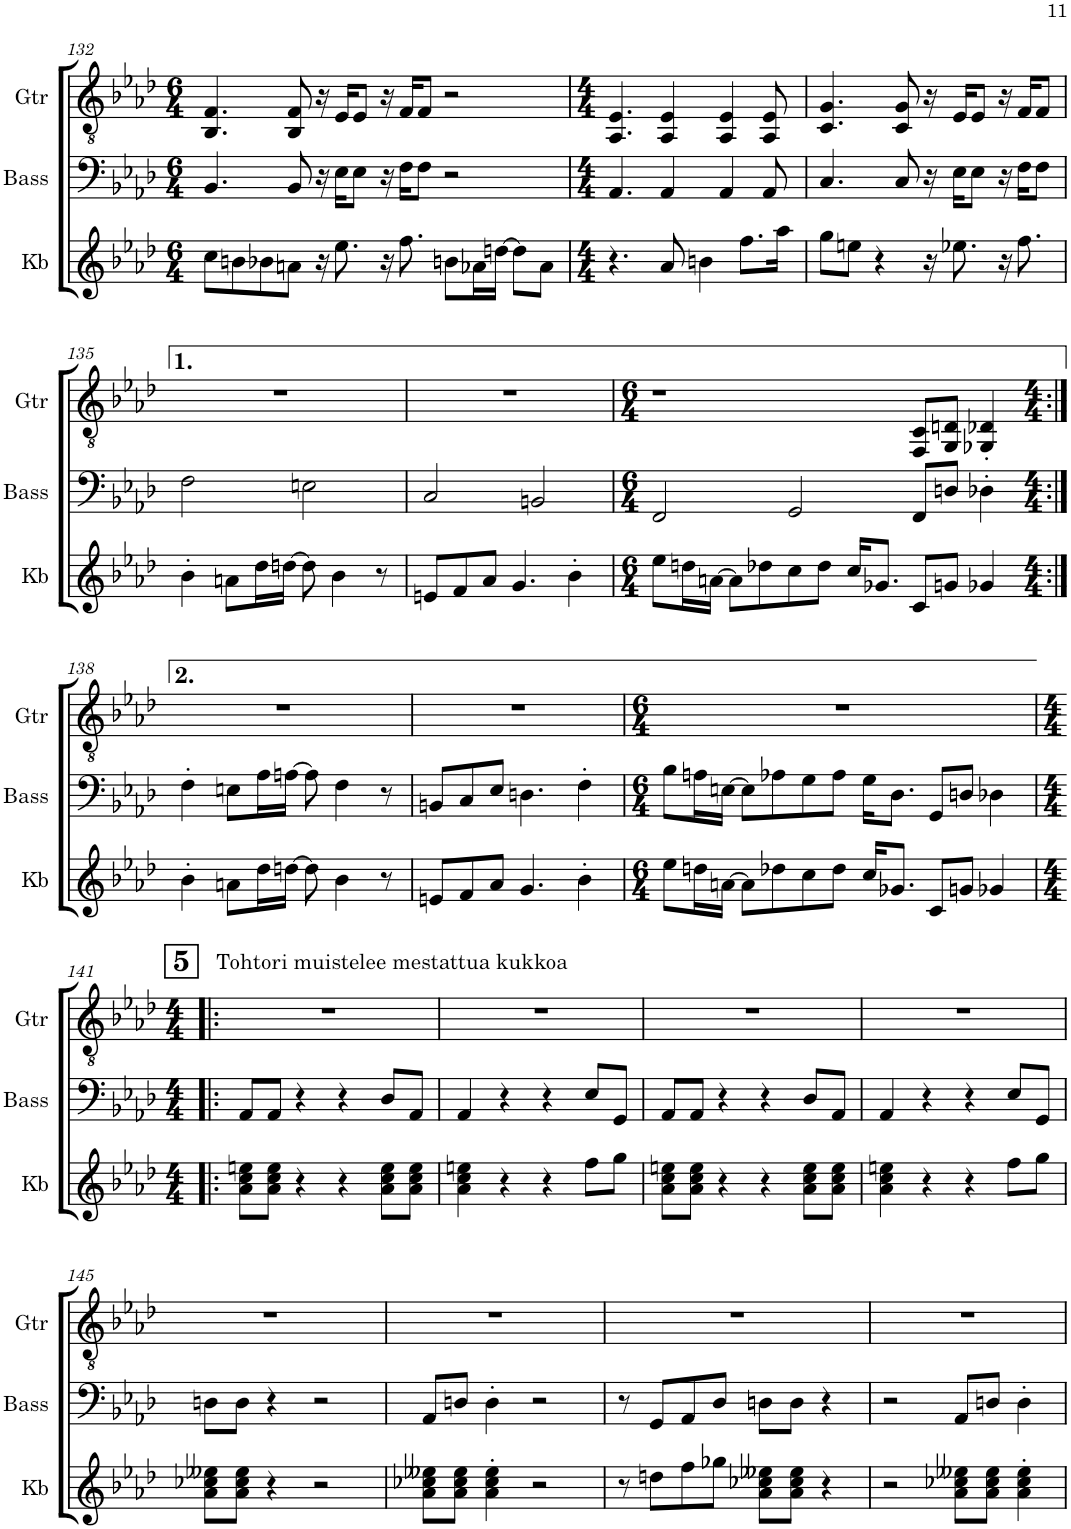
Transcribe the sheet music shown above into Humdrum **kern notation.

**kern	**kern	**kern
*part3	*part2	*part1
*staff3	*staff2	*staff1
*I"Keys	*I"Bass	*I"Guitar
*	*I'Bass	*I'Gtr
!!LO:PB:g=z
*clefG2	*clefF4	*clefGv2
*	*Trd7c12	*
*k[b-e-a-d-]	*k[b-e-a-d-]	*k[b-e-a-d-]
*M6/4	*M6/4	*M6/4
=132	=132	=132
8cc\L	4.BB-/	4.BB-/ 4.F/
8bn\	.	.
8b-X\	.	.
8an\J	8BB-/	8BB-/ 8F/
16r	16r	16r
8.ee-\	16E-\KL	16E-/KL
.	8E-\J	8E-/J
16r	16r	16r
8.ff\	16F\KL	16F/KL
.	8F\J	8F/J
8bn\L	2r	2r
16a-X\L	.	.
[16ddn\JJ	.	.
8dd\L]	.	.
8a-\J	.	.
=133	=133	=133
*M4/4	*M4/4	*M4/4
4.r	4.AA-/	4.AA-/ 4.E-/
8a-/	4AA-/	4AA-/ 4E-/
4bn\	.	.
.	4AA-/	4AA-/ 4E-/
8.ff\L	.	.
.	8AA-/	8AA-/ 8E-/
16aa-\Jk	.	.
=134	=134	=134
8gg\L	4.C/	4.C/ 4.G/
8een\J	.	.
4r	.	.
.	8C/	8C/ 8G/
16r	16r	16r
8.ee-X\	16E-\KL	16E-/KL
.	8E-\J	8E-/J
16r	16r	16r
8.ff\	16F\KL	16F/KL
.	8F\J	8F/J
!!LO:LB:g=z
=135	=135	=135
4b-'\	2F\	1r
8an\L	.	.
16dd-\L	.	.
[16ddn\JJ	.	.
8dd\]	2En\	.
4b-\	.	.
8r	.	.
=136	=136	=136
8en/L	2C/	1r
8f/	.	.
8a-/J	.	.
4.g/	.	.
.	2BBn/	.
4b-'\	.	.
=137	=137	=137
*M6/4	*M6/4	*M6/4
8ee-\L	2FF/	1.r
16ddn\L	.	.
[16an\JJ	.	.
8a\L]	.	.
8dd-X\	.	.
8cc\	2GG/	.
8dd-\J	.	.
16cc/KL	.	.
8.g-X/J	.	.
8c/L	8FF/L	.
8gn/J	8Dn/J	.
4g-X/	4D-X'\	.
2ryy	2ryy	8FF/ 8C/L
.	.	8GG/ 8Dn/J
.	.	4GG-X/' 4D-X/'
!!LO:LB:g=z
=138:|!	=138:|!	=138:|!
4b-'\	4F'\	1.r
8an\L	8En\L	.
16dd-\L	16A-\L	.
[16ddn\JJ	[16An\JJ	.
8dd\]	8A\]	.
4b-\	4F\	.
8r	8r	.
2ryy	2ryy	.
=139	=139	=139
8en/L	8BBn/L	1.r
8f/	8C/	.
8a-/J	8E-/J	.
4.g/	4.Dn\	.
4b-'\	4F'\	.
2ryy	2ryy	.
=140	=140	=140
*M6/4	*M6/4	*M6/4
8ee-\L	8B-\L	1.r
16ddn\L	16An\L	.
[16an\JJ	[16En\JJ	.
8a\L]	8E\L]	.
8dd-X\	8A-X\	.
8cc\	8G\	.
8dd-\J	8A-\J	.
16cc/KL	16G\KL	.
8.g-X/J	8.D-\J	.
8c/L	8GG/L	.
8gn/J	8Dn/J	.
4g-X/	4D-X\	.
!!LO:LB:g=z
!!LO:REH:place=s1:a:B:cj:fs=14:t=5
=141!|:	=141!|:	=141!|:
*M4/4	*M4/4	*M4/4
!	!	!LO:TX:a:t=Tohtori muistelee mestattua kukkoa
8a-\ 8cc\ 8een\L	8AA-/L	1r
8a-\ 8cc\ 8ee\J	8AA-/J	.
4r	4r	.
4r	4r	.
8a-\ 8cc\ 8ee\L	8D-/L	.
8a-\ 8cc\ 8ee\J	8AA-/J	.
=142	=142	=142
4a-\ 4cc\ 4een\	4AA-/	1r
4r	4r	.
4r	4r	.
8ff\L	8E-/L	.
8gg\J	8GG/J	.
=143	=143	=143
8a-\ 8cc\ 8een\L	8AA-/L	1r
8a-\ 8cc\ 8ee\J	8AA-/J	.
4r	4r	.
4r	4r	.
8a-\ 8cc\ 8ee\L	8D-/L	.
8a-\ 8cc\ 8ee\J	8AA-/J	.
=144	=144	=144
4a-\ 4cc\ 4een\	4AA-/	1r
4r	4r	.
4r	4r	.
8ff\L	8E-/L	.
8gg\J	8GG/J	.
!!LO:LB:g=z
=145	=145	=145
8a-\ 8cc-X\ 8ee--X\L	8Dn\L	1r
8a-\ 8cc-\ 8ee--\J	8D\J	.
4r	4r	.
2r	2r	.
=146	=146	=146
8a-\ 8cc-X\ 8ee--X\L	8AA-/L	1r
8a-\ 8cc-\ 8ee--\J	8Dn/J	.
4a-\' 4cc-\' 4ee--\'	4D'\	.
2r	2r	.
=147	=147	=147
8r	8r	1r
8ddn\L	8GG/L	.
8ff\	8AA-/	.
8gg-X\J	8D-/J	.
8a-\ 8cc-X\ 8ee--X\L	8Dn\L	.
8a-\ 8cc-\ 8ee--\J	8D\J	.
4r	4r	.
=148	=148	=148
2r	2r	1r
8a-\ 8cc-X\ 8ee--X\L	8AA-/L	.
8a-\ 8cc-\ 8ee--\J	8Dn/J	.
4a-\' 4cc-\' 4ee--\'	4D'\	.
=	=	=
*-	*-	*-
